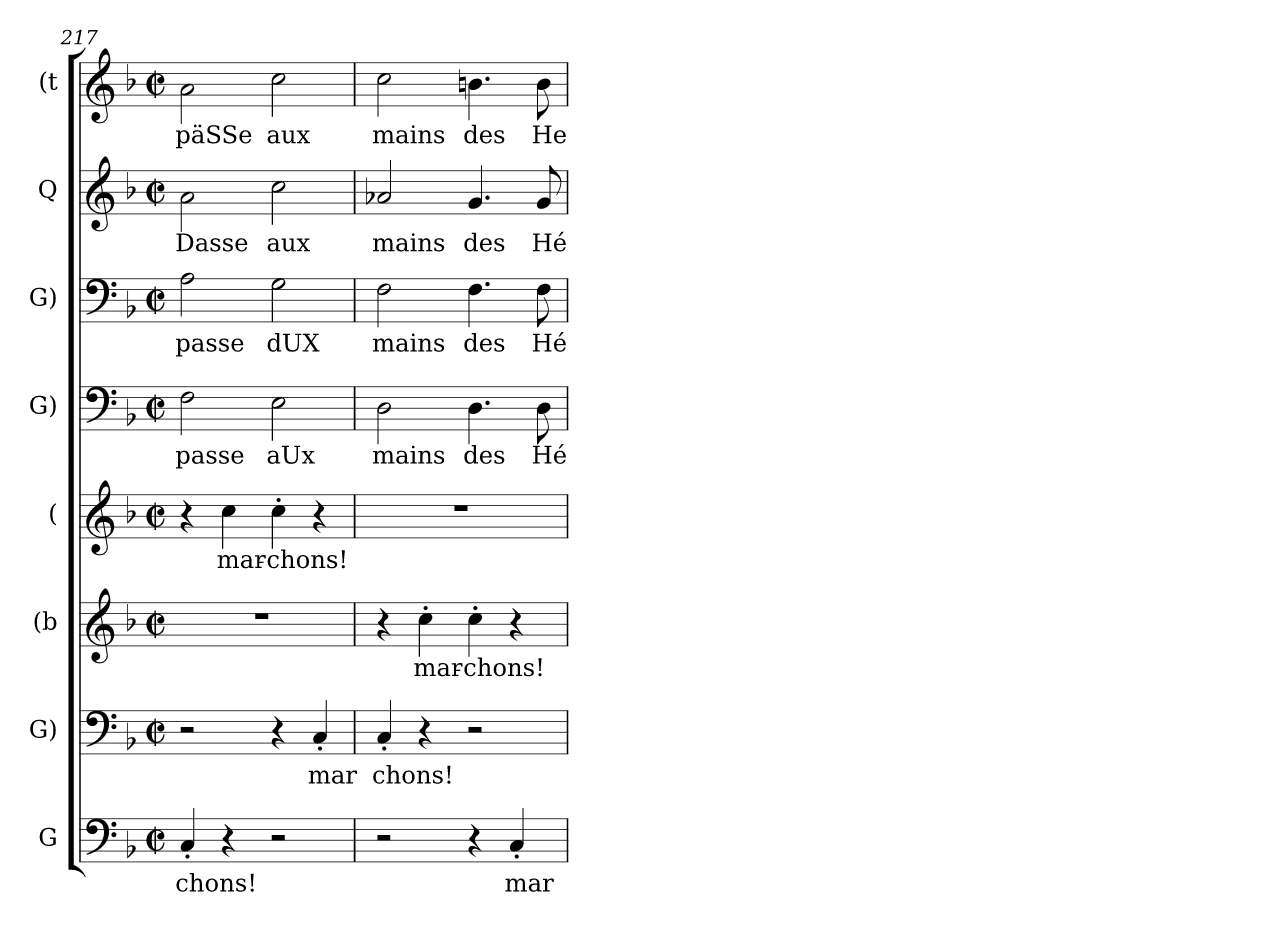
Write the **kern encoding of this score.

**kern	**text	**kern	**text	**kern	**text	**kern	**text	**kern	**text	**kern	**text	**kern	**text	**kern	**text
*part8	*part8	*part7	*part7	*part6	*part6	*part5	*part5	*part4	*part4	*part3	*part3	*part2	*part2	*part1	*part1
*staff8	*staff8	*staff7	*staff7	*staff6	*staff6	*staff5	*staff5	*staff4	*staff4	*staff3	*staff3	*staff2	*staff2	*staff1	*staff1
*I"G	*	*I"G)	*	*I"(b	*	*I"(	*	*I"G)	*	*I"G)	*	*I"Q	*	*I"(t	*
!!LO:PB:g=z
*clefF4	*	*clefF4	*	*clefG2	*	*clefG2	*	*clefF4	*	*clefF4	*	*clefG2	*	*clefG2	*
*k[b-]	*	*k[b-]	*	*k[b-]	*	*k[b-]	*	*k[b-]	*	*k[b-]	*	*k[b-]	*	*k[b-]	*
*M2/2	*	*M2/2	*	*M2/2	*	*M2/2	*	*M2/2	*	*M2/2	*	*M2/2	*	*M2/2	*
*met(c|)	*	*met(c|)	*	*met(c|)	*	*met(c|)	*	*met(c|)	*	*met(c|)	*	*met(c|)	*	*met(c|)	*
=217	=217	=217	=217	=217	=217	=217	=217	=217	=217	=217	=217	=217	=217	=217	=217
4C'<i/	chons!	2r	.	1r	.	4r	.	2Fi\	passe	2Ai\	passe	2ai\	Dasse	2ai\	päSSe
4r	.	.	.	.	.	4cci\	mar-	.	.	.	.	.	.	.	.
2r	.	4r	.	.	.	4cc'>i\	chons!	2Ei\	aUx	2Gi\	dUX	2cci\	aux	2cci\	aux
.	.	4C'<i/	mar	.	.	4r	.	.	.	.	.	.	.	.	.
=218	=218	=218	=218	=218	=218	=218	=218	=218	=218	=218	=218	=218	=218	=218	=218
2r	.	4C'<i/	chons!	4r	.	1r	.	2Di\	mains	2Fi\	mains	2a-Xi/	mains	2cci\	mains
.	.	4r	.	4cc'>i\	mar-	.	.	.	.	.	.	.	.	.	.
4r	.	2r	.	4cc'>i\	chons!	.	.	4.Di\	des	4.Fi\	des	4.gi/	des	4.bni\	des
4C'<i/	mar-	.	.	4r	.	.	.	.	.	.	.	.	.	.	.
.	.	.	.	.	.	.	.	8Di\	Hé-	8Fi\	Hé-	8gi/	Hé-	8bi\	He-
=	=	=	=	=	=	=	=	=	=	=	=	=	=	=	=
*-	*-	*-	*-	*-	*-	*-	*-	*-	*-	*-	*-	*-	*-	*-	*-
